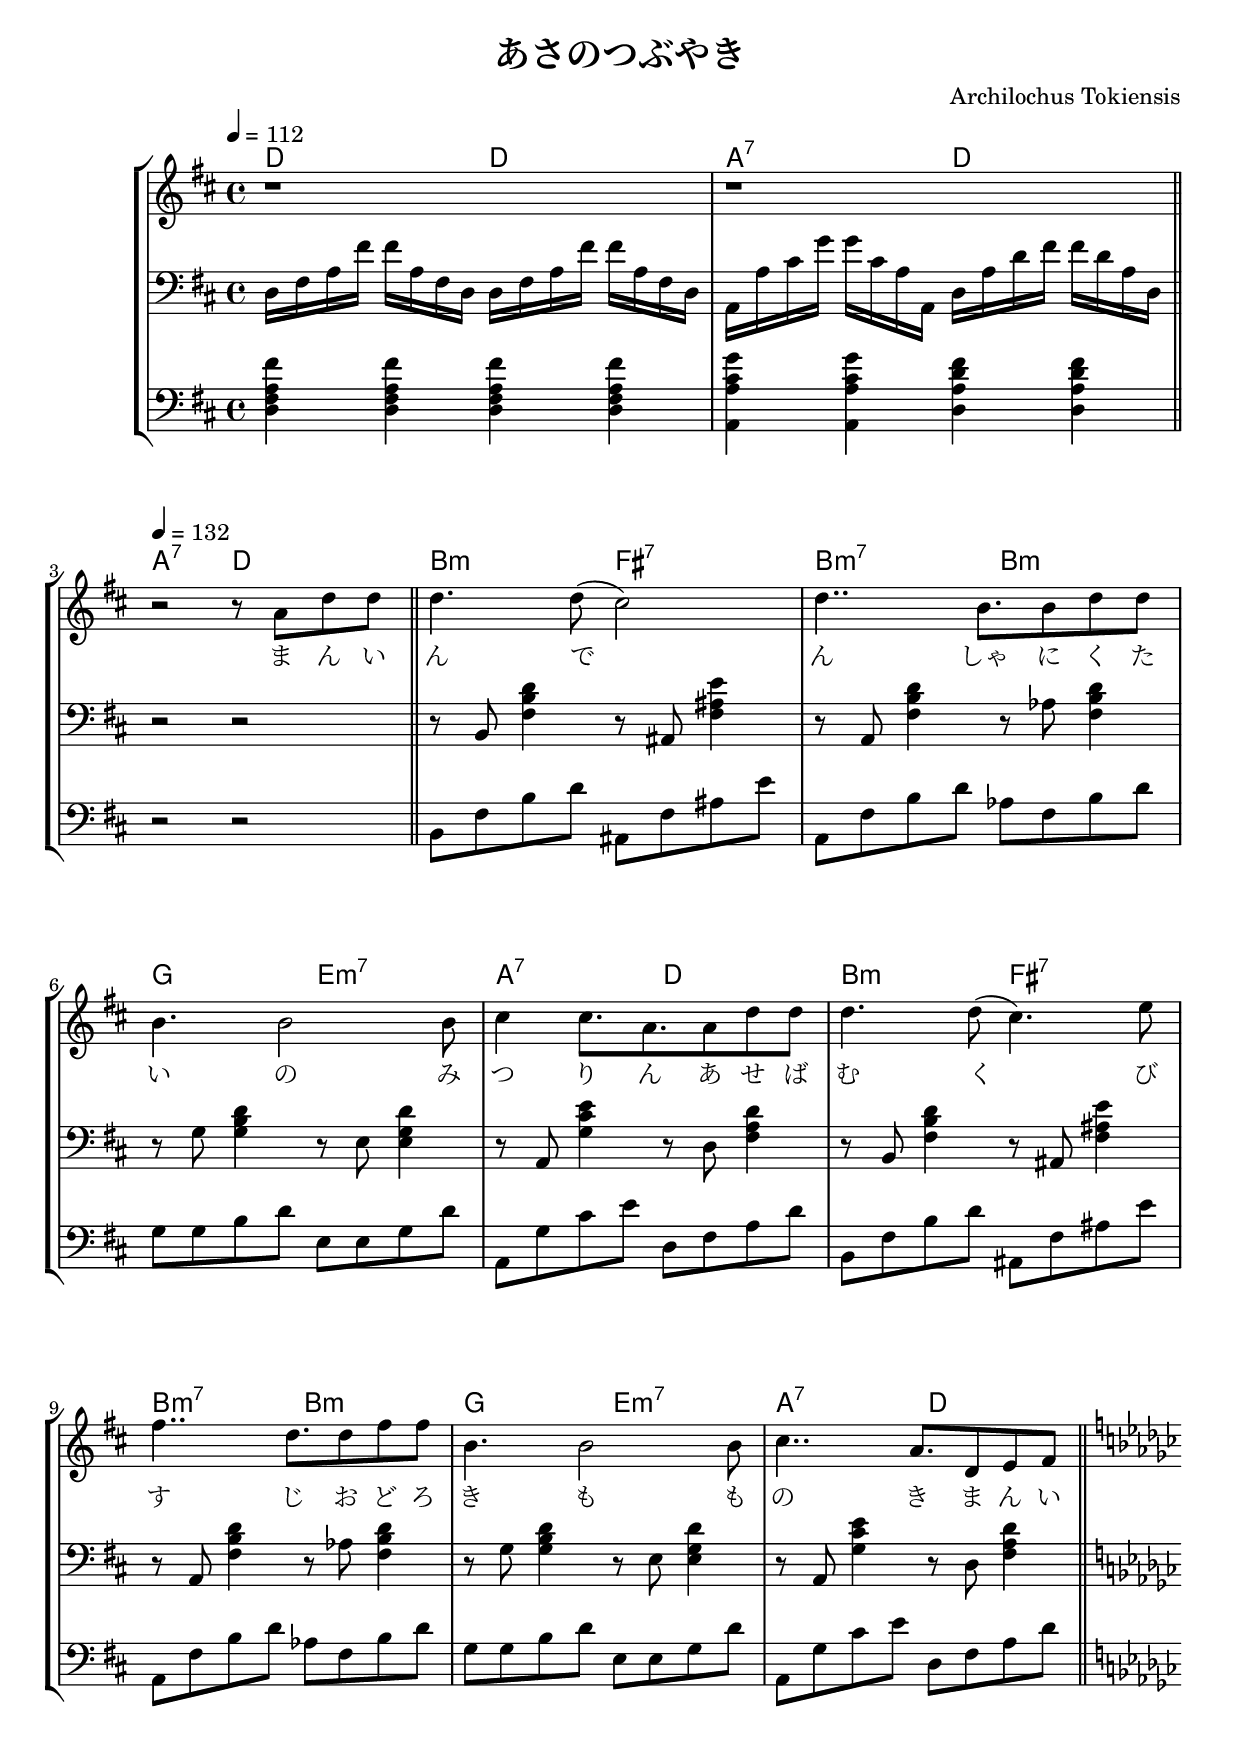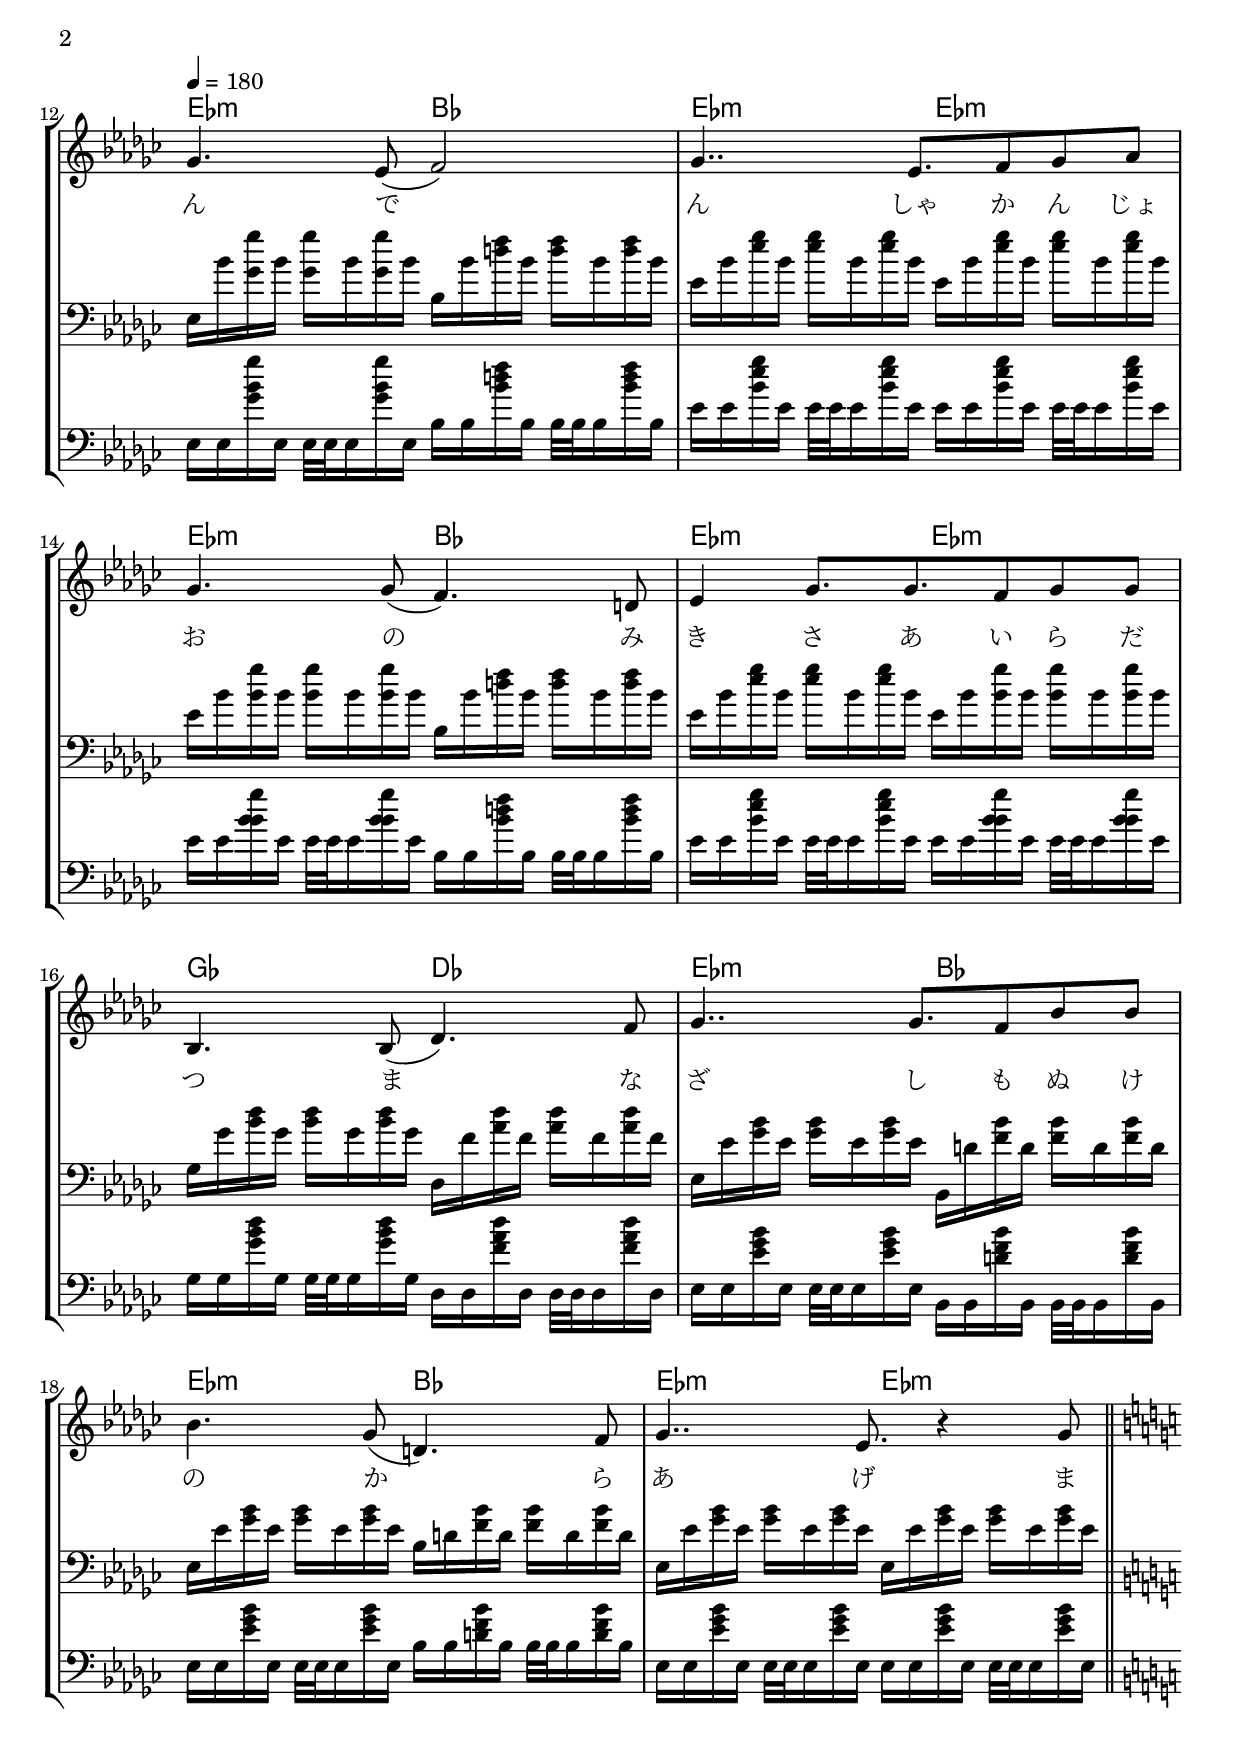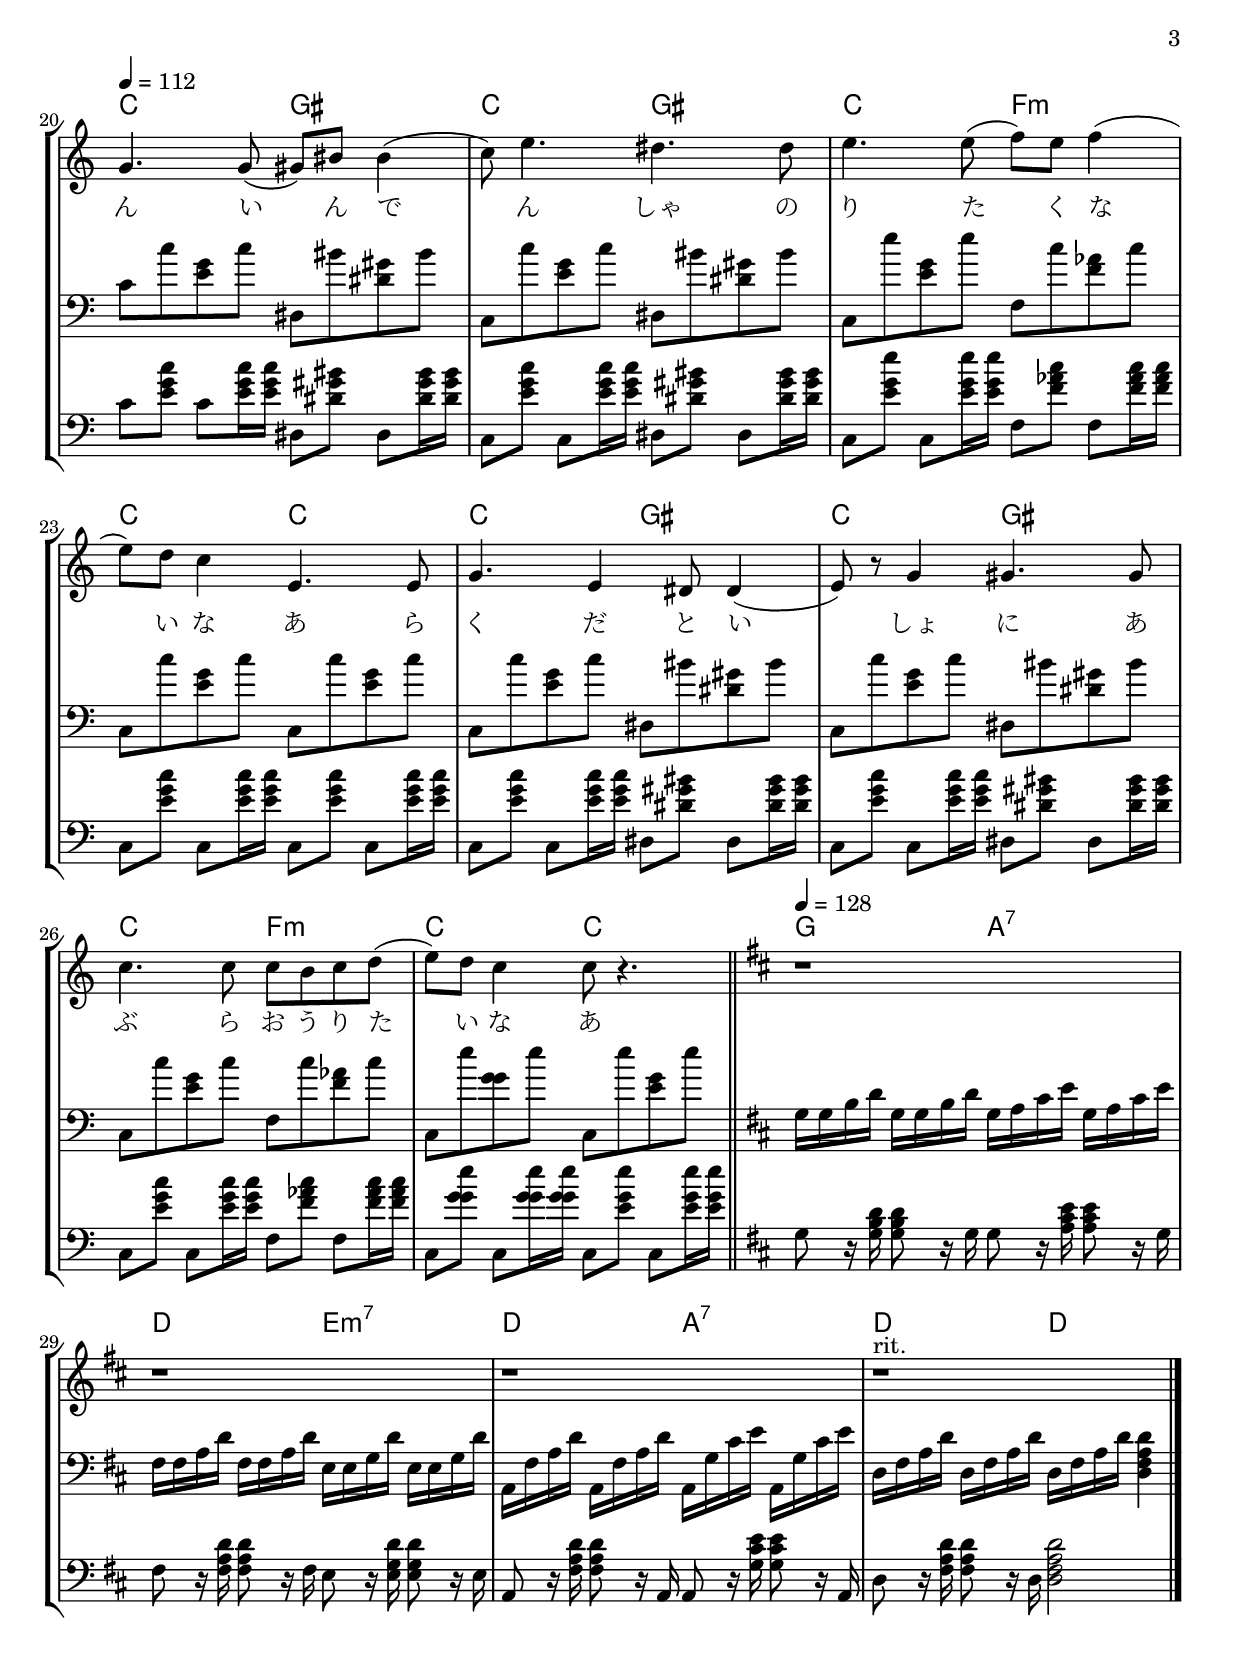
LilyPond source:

\version "2.12.1"

\header {
	title = \markup {あさのつぶやき}
	composer = \markup \center-column {"Archilochus Tokiensis"}
}

harmony = \chordmode {
	d2 d a:7 d 

	a:7 d 

	b:m fis:7 b:min7 b:m g e:min7 a:7 d b:m fis:7 b:min7 b:m g e:min7 a:7 d 

	es:m bes es:m es:m es:m bes es:m es:m ges des es:m bes es:m bes es:m es:m 

	c gis c gis c f:m c c c gis c gis c f:m c c 

	g a:7 d e:min7 d a:7 d d 
}

melody = {
	\key d \major
	\tempo 4 = 112
	r1 | r1   
	\tempo 4 = 132
	r2 r8 
	\set Staff.midiInstrument = #"mmi0.48"
	a'8  d''8  d''8 
	d''4.  d''8  (cis''2) 
	d''4..  b'8.  b'8  d''8  d''8 
	b'4.  b'2  b'8 
	cis''4  cis''8.  a'8.  a'8  d''8  d''8 
	d''4.  d''8  (cis''4.)  e''8 
	fis''4..  d''8.  d''8  fis''8  fis''8 
	b'4.  b'2  b'8 
	cis''4..  a'8.  	\set Staff.midiInstrument = #"fss0.5"
	d'8  e'8  fis'8 
		\key ges \major
	\tempo 4 = 180
ges'4.  es'8  (f'2) 
	ges'4..  es'8.  f'8  ges'8  as'8 
	ges'4.  ges'8  (f'4.)  d'8 
	es'4  ges'8.  ges'8.  f'8  ges'8  ges'8 
	bes4.  bes8  (des'4.)  f'8 
	ges'4..  ges'8.  f'8  bes'8  bes'8 
	bes'4.  ges'8  (d'4.)  f'8 
	ges'4..  es'8.  	r4 	\set Staff.midiInstrument = #"mmi0.48"
	ges'8 
		\key c \major
	\tempo 4 = 112
g'4.  g'8  (gis'8)  bis'8  bis'4 
	(c''8)  e''4.  dis''4.  dis''8 
	e''4.  e''8  (f''8)  e''8  f''4 
	(e''8)  d''8  c''4  e'4.  e'8 
	g'4.  e'4  dis'8  dis'4 
	(e'8)  r8  g'4  gis'4.  gis'8 
	c''4.  c''8  c''8  b'8  c''8  d''8 
	(e''8)  d''8  c''4  c''8  	r4. 	\key d \major
	\tempo 4 = 128
	r1 | r1 | r1 | r1^"rit." \bar "|."
}

words = \lyricmode {
	
	
	ま  ん  い  ん  で  ん  しゃ  に  く  た  い  の  み  つ  り  ん  あ  せ  ば  む  く  び  す  じ  お  ど  ろ  き  も  も  の  き  
	ま  ん  い  ん  で  ん  しゃ  か  ん  じょ  お  の  み  き  さ  あ  い  ら  だ  つ  ま  な  ざ  し  も  ぬ  け  の  か  ら  あ  げ  
	ま  ん  い  ん  で  ん  しゃ  の  り  た  く  な  い  な  あ  ら  く  だ  と  い  しょ  に  あ  ぶ  ら  お  う  り  た  い  な  あ  
	
}

tempochange = {
	\tempo 4 = 112
	r1 | r1 \bar "||"
	\tempo 4 = 132
	r1 \bar "||"
	\tempo 4 = 132
	r1 | r1 | r1 | r1 | r1 | r1 | r1 | r1 \bar "||"
	\tempo 4 = 180
	r1 | r1 | r1 | r1 | r1 | r1 | r1 | r1 \bar "||"
	\tempo 4 = 112
	r1 | r1 | r1 | r1 | r1 | r1 | r1 | r1 \bar "||"
	\tempo 4 = 128
	r1 | r1 | r1 | \tempo 4 = 96 r2 \tempo 4 = 85 r2 \bar "|."
}

mainacc = {
	\clef bass
	\set Staff.midiInstrument = #"Tubular Bells"
	\key d \major
	\tempo 4 = 112
	d16 fis a fis' fis' a fis d
	d16 fis a fis' fis' a fis d
	a,16 a cis' g' g' cis' a a,
	d16 a d' fis' fis' d' a d
	\bar "||"

	\set Staff.midiInstrument = #"Acoustic grand"
	\tempo 4 = 132
	r2
	r2
	\bar "||"

	\set Staff.midiInstrument = #"Electric Piano 1"
	r8 b, <fis b d'>4
	r8 ais, <fis ais e'>4
	r8 a, <fis b d'>4
	r8 as <fis b d'>4
	r8 g <g b d'>4
	r8 e <e g d'>4
	r8 a, <g cis' e'>4
	r8 d <fis a d'>4
	r8 b, <fis b d'>4
	r8 ais, <fis ais e'>4
	r8 a, <fis b d'>4
	r8 as <fis b d'>4
	r8 g <g b d'>4
	r8 e <e g d'>4
	r8 a, <g cis' e'>4
	r8 d <fis a d'>4
	\bar "||"

	\set Staff.midiInstrument = #"FX 1 (rain)"
	\key ges \major
	\tempo 4 = 180
	es16 bes' <ges' ges''> bes' <ges' ges''> bes' <ges' ges''> bes'
	bes16 bes' <d'' f''> bes' <d'' f''> bes' <d'' f''> bes'
	es'16 bes' <es'' ges''> bes' <es'' ges''> bes' <es'' ges''> bes'
	es'16 bes' <es'' ges''> bes' <es'' ges''> bes' <es'' ges''> bes'
	es'16 bes' <bes' ges''> bes' <bes' ges''> bes' <bes' ges''> bes'
	bes16 bes' <d'' f''> bes' <d'' f''> bes' <d'' f''> bes'
	es'16 bes' <es'' ges''> bes' <es'' ges''> bes' <es'' ges''> bes'
	es'16 bes' <bes' ges''> bes' <bes' ges''> bes' <bes' ges''> bes'
	ges16 ges' <bes' des''> ges' <bes' des''> ges' <bes' des''> ges'
	des16 f' <as' des''> f' <as' des''> f' <as' des''> f'
	es16 es' <ges' bes'> es' <ges' bes'> es' <ges' bes'> es'
	bes,16 d' <f' bes'> d' <f' bes'> d' <f' bes'> d'
	es16 es' <ges' bes'> es' <ges' bes'> es' <ges' bes'> es'
	bes16 d' <f' bes'> d' <f' bes'> d' <f' bes'> d'
	es16 es' <ges' bes'> es' <ges' bes'> es' <ges' bes'> es'
	es16 es' <ges' bes'> es' <ges' bes'> es' <ges' bes'> es'
	\bar "||"

	\set Staff.midiInstrument = #"Koto"
	\key c \major
	\tempo 4 = 112
	c'8 c'' <e' g'> c''
	dis8 bis' <dis' gis'> bis'
	c8 c'' <e' g'> c''
	dis8 bis' <dis' gis'> bis'
	c8 e'' <e' g'> e''
	f8 c'' <f' as'> c''
	c8 c'' <e' g'> c''
	c8 c'' <e' g'> c''
	c8 c'' <e' g'> c''
	dis8 bis' <dis' gis'> bis'
	c8 c'' <e' g'> c''
	dis8 bis' <dis' gis'> bis'
	c8 c'' <e' g'> c''
	f8 c'' <f' as'> c''
	c8 e'' <g' g'> e''
	c8 e'' <e' g'> e''
	\bar "||"

	\set Staff.midiInstrument = #"Tubular Bells"
	\key d \major
	\tempo 4 = 128
	g16 g b d' g g b d'
	g16 a cis' e' g a cis' e'
	fis16 fis a d' fis fis a d'
	e16 e g d' e e g d'
	a,16 fis a d' a, fis a d'
	a,16 g cis' e' a, g cis' e'
	d16 fis a d' d fis a d'
	d16 fis a d' <d fis a d'>4
	\bar "|."
}

subacc = {
	\clef bass
	\set Staff.midiInstrument = #"Telephone Ring"
	\key d \major
	\tempo 4 = 112
	<d fis a fis'>4 <d fis a fis'>4
	<d fis a fis'>4 <d fis a fis'>4
	<a, a cis' g'>4 <a, a cis' g'>4
	<d a d' fis'>4 <d a d' fis'>4
	\bar "||"

	\set Staff.midiInstrument = #"Acoustic grand"
	\tempo 4 = 132
	r2
	r2
	\bar "||"

	\set Staff.midiInstrument = #"Violin"
	b,8 fis8 b8 d'8
	ais,8 fis8 ais8 e'8
	a,8 fis8 b8 d'8
	as8 fis8 b8 d'8
	g8 g8 b8 d'8
	e8 e8 g8 d'8
	a,8 g8 cis'8 e'8
	d8 fis8 a8 d'8
	b,8 fis8 b8 d'8
	ais,8 fis8 ais8 e'8
	a,8 fis8 b8 d'8
	as8 fis8 b8 d'8
	g8 g8 b8 d'8
	e8 e8 g8 d'8
	a,8 g8 cis'8 e'8
	d8 fis8 a8 d'8
	\bar "||"

	\set Staff.midiInstrument = #"Pad 4 (choir)"
	\key ges \major
	\tempo 4 = 180
	es16 es16 <bes' ges' ges''>16 es16   es32 es32 es16 <bes' ges' ges''>16 es16
	bes16 bes16 <bes' d'' f''>16 bes16   bes32 bes32 bes16 <bes' d'' f''>16 bes16
	es'16 es'16 <bes' es'' ges''>16 es'16   es'32 es'32 es'16 <bes' es'' ges''>16 es'16
	es'16 es'16 <bes' es'' ges''>16 es'16   es'32 es'32 es'16 <bes' es'' ges''>16 es'16
	es'16 es'16 <bes' bes' ges''>16 es'16   es'32 es'32 es'16 <bes' bes' ges''>16 es'16
	bes16 bes16 <bes' d'' f''>16 bes16   bes32 bes32 bes16 <bes' d'' f''>16 bes16
	es'16 es'16 <bes' es'' ges''>16 es'16   es'32 es'32 es'16 <bes' es'' ges''>16 es'16
	es'16 es'16 <bes' bes' ges''>16 es'16   es'32 es'32 es'16 <bes' bes' ges''>16 es'16
	ges16 ges16 <ges' bes' des''>16 ges16   ges32 ges32 ges16 <ges' bes' des''>16 ges16
	des16 des16 <f' as' des''>16 des16   des32 des32 des16 <f' as' des''>16 des16
	es16 es16 <es' ges' bes'>16 es16   es32 es32 es16 <es' ges' bes'>16 es16
	bes,16 bes,16 <d' f' bes'>16 bes,16   bes,32 bes,32 bes,16 <d' f' bes'>16 bes,16
	es16 es16 <es' ges' bes'>16 es16   es32 es32 es16 <es' ges' bes'>16 es16
	bes16 bes16 <d' f' bes'>16 bes16   bes32 bes32 bes16 <d' f' bes'>16 bes16
	es16 es16 <es' ges' bes'>16 es16   es32 es32 es16 <es' ges' bes'>16 es16
	es16 es16 <es' ges' bes'>16 es16   es32 es32 es16 <es' ges' bes'>16 es16
	\bar "||"

	\set Staff.midiInstrument = #"Bagpipe"
	\key c \major
	\tempo 4 = 112
	c'8 <e' g' c''> c' <e' g' c''>16 <e' g' c''>
	dis8 <dis' gis' bis'> dis <dis' gis' bis'>16 <dis' gis' bis'>
	c8 <e' g' c''> c <e' g' c''>16 <e' g' c''>
	dis8 <dis' gis' bis'> dis <dis' gis' bis'>16 <dis' gis' bis'>
	c8 <e' g' e''> c <e' g' e''>16 <e' g' e''>
	f8 <f' as' c''> f <f' as' c''>16 <f' as' c''>
	c8 <e' g' c''> c <e' g' c''>16 <e' g' c''>
	c8 <e' g' c''> c <e' g' c''>16 <e' g' c''>
	c8 <e' g' c''> c <e' g' c''>16 <e' g' c''>
	dis8 <dis' gis' bis'> dis <dis' gis' bis'>16 <dis' gis' bis'>
	c8 <e' g' c''> c <e' g' c''>16 <e' g' c''>
	dis8 <dis' gis' bis'> dis <dis' gis' bis'>16 <dis' gis' bis'>
	c8 <e' g' c''> c <e' g' c''>16 <e' g' c''>
	f8 <f' as' c''> f <f' as' c''>16 <f' as' c''>
	c8 <g' g' e''> c <g' g' e''>16 <g' g' e''>
	c8 <e' g' e''> c <e' g' e''>16 <e' g' e''>
	\bar "||"

	\set Staff.midiInstrument = #"Gunshot"
	\key d \major
	\tempo 4 = 128
	g8 r16 <g b d'>16 <g b d'>8 r16 g16
	g8 r16 <a cis' e'>16 <a cis' e'>8 r16 g16
	fis8 r16 <fis a d'>16 <fis a d'>8 r16 fis16
	e8 r16 <e g d'>16 <e g d'>8 r16 e16
	a,8 r16 <fis a d'>16 <fis a d'>8 r16 a,16
	a,8 r16 <g cis' e'>16 <g cis' e'>8 r16 a,16
	d8 r16 <fis a d'>16 <fis a d'>8 r16 d16
	<d fis a d'>2
	\bar "|."
}

percA = {
	\drummode {
	r1 |r1 \bar "||"
	r1 \bar "||"
	cymr4 cymr4 cymr4 cymr4  |cymr4 cymr8 cymr16 cymr16 cymr4 cymr4  |cymr4 cymr4 cymr4 cymr4  |cymr4 cymr2.  |cymr4 cymr4 cymr4 cymr4  |cymr4 cymr8 cymr16 cymr16 cymr4 cymr4  |cymr4 cymr4 cymr4 cymr4  |cymr4 cymr2.  \bar "||"
	r8 hho8 hho8 hho8 hho8 hho8 hho8 hho8  |hho8 hho8 hho8 hho8 hho8 hho8 hho8 hho8  |r8 hho8 hho8 hho8 hho8 hho8 hho8 hho8  |hho8 hho8 hho8 hho8 hho2  |r8 hho8 hho8 hho8 hho8 hho8 hho8 hho8  |hho8 hho8 hho8 hho8 hho8 hho8 hho8 hho8  |r8 hho8 hho8 hho8 hho8 hho8 hho8 hho8  |hho8 hho8 hho2.  \bar "||"
	r4 hh4 hh4 hh4  |hh4 hh4 hh4 hh4  |hh4 hh4 hh4 hh4  |hh4 hh4 hh4 hh4  |r4 hh4 hh4 hh4  |hh4 hh4 hh4 hh4  |hh4 hh4 hh4 hh4  |hh4 hh4 hh4 hh4  \bar "||"
	r1 |r1 |r1 |r1 \bar "|."
	}
}

percB = {
	\drummode {
	r1 |r1 \bar "||"
	r1 \bar "||"
	r2 sn2  |r2 sn2  |r2 sn2  |r8 sn8 sn2.  |r2 sn2  |r2 sn2  |r2 sn2  |r8 sn8 sn2.  \bar "||"
	r8 sn4 sn4 sn4 sn8  |r8 sn4 sn4 sn4 sn8  |r8 sn4 sn4 sn4 sn8  |r8 sn4 sn8 sn8 sn16 sn4 r16  |r8 sn4 sn4 sn4 sn8  |r8 sn4 sn4 sn4 sn8  |r8 sn4 sn4 sn4 sn8  |r8 sn8. sn16 sn8 sn16 sn16 sn16 sn8. sn8  \bar "||"
	r8 hhp4 hhp4 hhp4 hhp8  |r8 hhp4 hhp4 hhp4 hhp8  |r8 hhp4 hhp4 hhp4 hhp8  |r8 hhp4 hhp4 hhp4 hhp8  |r8 hhp4 hhp4 hhp4 hhp8  |r8 hhp4 hhp4 hhp4 hhp8  |r8 hhp4 hhp4 hhp4 hhp8  |r8 hhp4 hhp2 r8  \bar "||"
	r1 |r1 |r1 |r1 \bar "|."
	}
}

percC = {
	\drummode {
	r1 |r1 \bar "||"
	r1 \bar "||"
	bd2. r8 bd8  |bd2. r8 bd8  |bd2. r8 bd8  |bd4. bd8 bd4. bd8  |bd2. r8 bd8  |bd2. r8 bd8  |bd2. r8 bd8  |bd2 r8 bd4.  \bar "||"
	bd4 bd4 bd8. bd8 bd8.  |bd4 bd4 bd8. bd8 bd8.  |bd4 bd4 bd8. bd8 bd8.  |bd4 bd4 r16 bd4. r16  |bd4 bd4 bd8. bd8 bd8.  |bd4 bd4 bd8. bd8 bd8.  |bd4 bd4 bd8. bd8 bd8.  |bd8 bd8 bd8. bd8. bd8 bd8 bd8  \bar "||"
	r4 sn2 sn4  |r4 sn2 sn8. sn16  |r4 sn2 sn4  |r4 sn2 sn8. sn16  |r4 sn2 sn4  |r4 sn2 sn8. sn16  |r4 sn2 sn4  |r4 sn4 r16 sn16 sn8. sn16 sn16 sn16  \bar "||"
	r1 |r1 |r1 |r1 \bar "|."
	}
}

percD = {
	\drummode {
	r1 |r1 \bar "||"
	r1 \bar "||"
	r1 |r1 |r1 |r2 r8 tommh8 tommh4  |r1 |r1 |r1 |r8. tommh8. tommh2 r8  \bar "||"
	cymc1  |r1  |cymc1  |r1  |cymc1  |r1  |cymc1  |r1  \bar "||"
	bd2 bd8 bd16 bd4 r16  |bd2 bd8 bd16 bd4 r16  |bd2 bd8 bd16 bd4 r16  |bd2 bd8 bd16 bd4 r16  |bd2 bd8 bd16 bd4 r16  |bd2 bd8 bd16 bd4 r16  |bd2 bd8 bd16 bd4 r16  |bd4. bd8 bd4 bd4  \bar "||"
	r1 |r1 |r1 |r1 \bar "|."
	}
}

percE = {
	\drummode {
	r1 |r1 \bar "||"
	r1 \bar "||"
	r1 |r1 |r1 |r2. r8 toml8  |r1 |r1 |r1 |r2. toml8 toml8  \bar "||"
	r1 |r1 |r1 |r2. tommh16 tommh8.  |r1 |r1 |r1 |r2. tommh16 tommh8.  \bar "||"
	cymc1  |r1 |r1 |r1 |cymc1  |r1 |r1 |r1 \bar "||"
	r1 |r1 |r1 |r1 \bar "|."
	}
}

percF = {
	\drummode {
	r1 | r1 \bar "||"
	r1 \bar "||"
	r1 |r1 |r1 |r1 |r1 |r1 |r1 |hho1  \bar "||"
	r1 |r1 |r1 |r2. r8 tomfh16 tomfh16  |r1 |r1 |r1 |r2. r8 tomfh8  \bar "||"
	r1 | r1 | r1 | r1 | r1 | r1 | r1 | r1 \bar "||"
	r1 | r1 | r1 | r1 \bar "|."
	}
}

percG = {
	\drummode {
	r1 | r1 \bar "||"
	r1 \bar "||"
	r1 | r1 | r1 | r1 | r1 | r1 | r1 | r1 \bar "||"
	r1 |r1 |r1 |r1 |r1 |r1 |r1 |r2. tomml16 tomml8.  \bar "||"
	r1 | r1 | r1 | r1 | r1 | r1 | r1 | r1 \bar "||"
	r1 | r1 | r1 | r1 \bar "|."
	}
}

\score {
	<<
		\new StaffGroup <<
			\new ChordNames {\harmony}
			\new Voice = "melody" {\melody}
			\new Lyrics \lyricsto "melody" \words
			\new Staff = "mainacc" {\mainacc}
			\new Staff = "subacc" {\subacc}
		>>
	>>
	\layout { }
}
